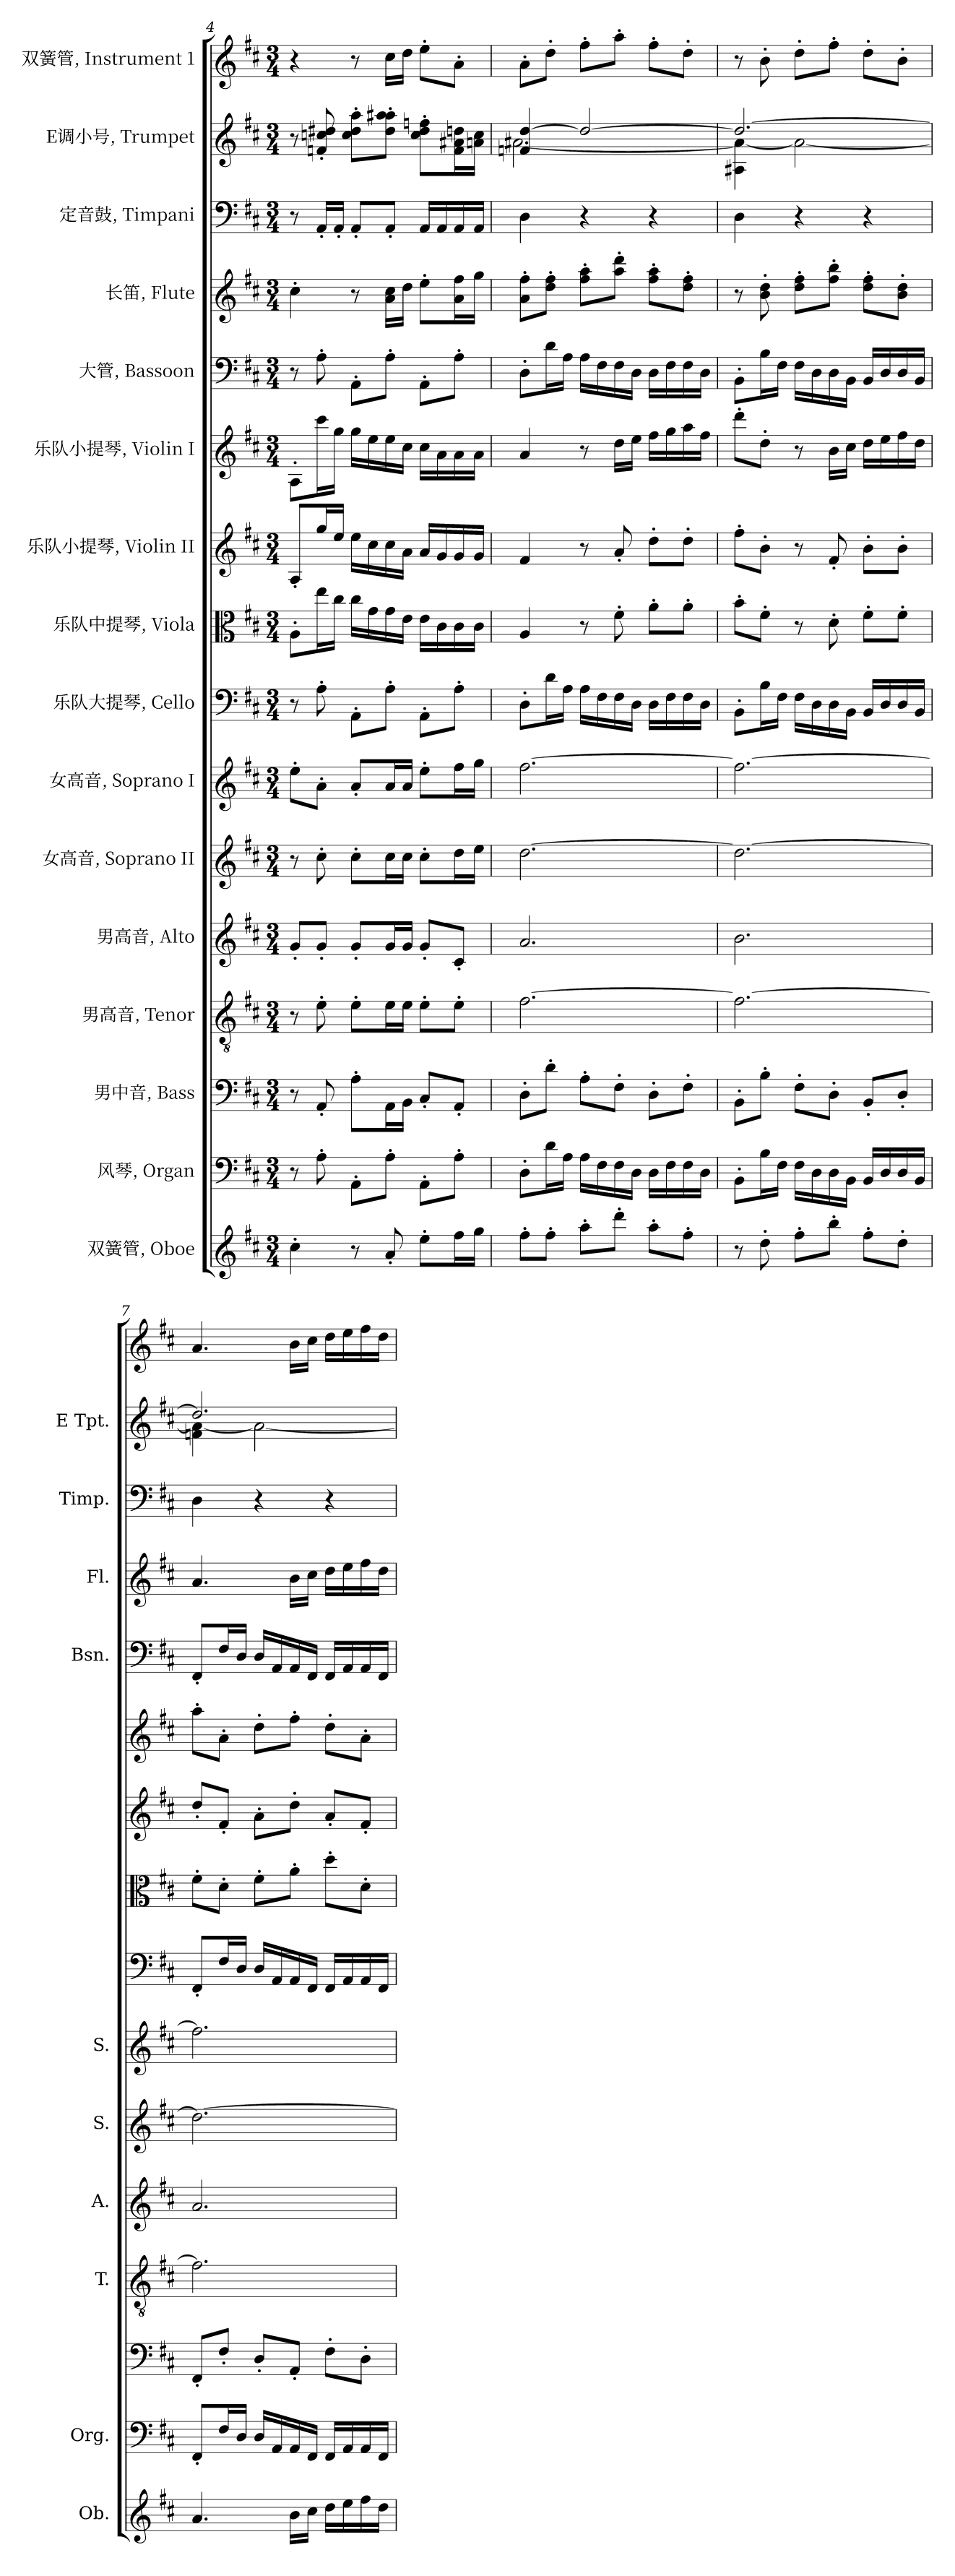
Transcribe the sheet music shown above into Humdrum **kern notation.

**kern	**kern	**kern	**kern	**kern	**kern	**kern	**kern	**kern	**kern	**kern	**kern	**kern	**kern	**kern	**kern
*part16	*part15	*part14	*part13	*part12	*part11	*part10	*part9	*part8	*part7	*part6	*part5	*part4	*part3	*part2	*part1
*staff16	*staff15	*staff14	*staff13	*staff12	*staff11	*staff10	*staff9	*staff8	*staff7	*staff6	*staff5	*staff4	*staff3	*staff2	*staff1
*I"双簧管, Oboe	*I"风琴, Organ	*I"男中音, Bass	*I"男高音, Tenor	*I"男高音, Alto	*I"女高音, Soprano II	*I"女高音, Soprano I	*I"乐队大提琴, Cello	*I"乐队中提琴, Viola	*I"乐队小提琴, Violin II	*I"乐队小提琴, Violin I	*I"大管, Bassoon	*I"长笛, Flute	*I"定音鼓, Timpani	*I"E调小号, Trumpet	*I"双簧管, Instrument  1
*I'Ob.	*I'Org.	*	*I'T.	*I'A.	*I'S.	*I'S.	*	*	*	*	*I'Bsn.	*I'Fl.	*I'Timp.	*I'E Tpt.	*
*clefG2	*clefF4	*clefF4	*clefGv2	*clefG2	*clefG2	*clefG2	*clefF4	*clefC3	*clefG2	*clefG2	*clefF4	*clefG2	*clefF4	*clefG2	*clefG2
*	*	*	*	*	*	*	*	*	*	*	*	*	*	*ITrd1c2	*
*k[f#c#]	*k[f#c#]	*k[f#c#]	*k[f#c#]	*k[f#c#]	*k[f#c#]	*k[f#c#]	*k[f#c#]	*k[f#c#]	*k[f#c#]	*k[f#c#]	*k[f#c#]	*k[f#c#]	*k[f#c#]	*k[]	*k[f#c#]
*M3/4	*M3/4	*M3/4	*M3/4	*M3/4	*M3/4	*M3/4	*M3/4	*M3/4	*M3/4	*M3/4	*M3/4	*M3/4	*M3/4	*M3/4	*M3/4
=4	=4	=4	=4	=4	=4	=4	=4	=4	=4	=4	=4	=4	=4	=4	=4
4cc#'\	8r	8r	8r	8g'/L	8r	8ee'\L	8r	8A'\L	8A'/L	8A'\L	8r	4cc#'\	8r	8r	4r
.	8A'\	8AA'/	8e'\	8g'/J	8cc#'\	8a'\J	8A'\	16ee\L	16gg/L	16ccc#\L	8A'\	.	16AA'/LL	8e-X/' 8b-X/' 8cc#X/'	.
.	.	.	.	.	.	.	.	16cc#\JJ	16ee/JJ	16gg\JJ	.	.	16AA'/JJ	.	.
8r	8AA'\L	8A'\L	8e'\L	8g'/L	8cc#'\L	8a'/L	8AA'\L	16cc#\LL	16ee\LL	16gg\LL	8AA'\L	8r	8AA'/L	8b-\' 8cc#\' 8gg\'L	8r
.	.	.	.	.	.	.	.	16g\	16cc#\	16ee\	.	.	.	.	.
8a'/	8A'\J	16AA\L	16e\L	16g/L	16cc#\L	16a/L	8A'\J	16g\	16cc#\	16ee\	8A'\J	16a\ 16cc#\LL	8AA'/J	8cc#\' 8gg\' 8gg#X\'J	16cc#\LL
.	.	16BB\JJ	16e\JJ	16g/JJ	16cc#\JJ	16a/JJ	.	16e\JJ	16a\JJ	16cc#\JJ	.	16dd\JJ	.	.	16dd\JJ
8ee'\L	8AA'\L	8C#'/L	8e'\L	8g'/L	8cc#'\L	8ee'\L	8AA'\L	16e\LL	16a/LL	16cc#\LL	8AA'\L	8ee'\L	16AA/LL	8b-\' 8cc#\' 8ee-X\'L	8ee'\L
.	.	.	.	.	.	.	.	16c#\	16g/	16a\	.	.	16AA/	.	.
16ff#\L	8A'\J	8AA'/J	8e'\J	8c#'/J	16dd\L	16ff#\L	8A'\J	16c#\	16g/	16a\	8A'\J	16a\ 16ff#\L	16AA/	16e-\ 16g#X\ 16ccn\L	8a'\J
16gg\JJ	.	.	.	.	16ee\JJ	16gg\JJ	.	16c#\JJ	16g/JJ	16a\JJ	.	16gg\JJ	16AA/JJ	16gn\ 16b-\JJ	.
=5	=5	=5	=5	=5	=5	=5	=5	=5	=5	=5	=5	=5	=5	=5	=5
*	*	*	*	*	*	*	*	*	*	*	*	*	*	*^	*
8ff#'\L	8D'\L	8D'\L	[2.f#\	2.a/	[2.dd\	[2.ff#\	8D'\L	4A/	4f#/	4a/	8D'\L	8a\' 8ff#\'L	4D\	4e-X/ [4cc/	[2.g#X\	8a'\L
8ff#'\J	16d\L	8d'\J	.	.	.	.	16d\L	.	.	.	16d\L	8dd\' 8ff#\'J	.	.	.	8dd'\J
.	16A\JJ	.	.	.	.	.	16A\JJ	.	.	.	16A\JJ	.	.	.	.	.
8aa'\L	16A\LL	8A'\L	.	.	.	.	16A\LL	8r	8r	8r	16A\LL	8ff#\' 8aa\'L	4r	2cc/_	.	8ff#'\L
.	16F#\	.	.	.	.	.	16F#\	.	.	.	16F#\	.	.	.	.	.
8ddd'\J	16F#\	8F#'\J	.	.	.	.	16F#\	8f#'\	8a'/	16dd\LL	16F#\	8aa\' 8ddd\'J	.	.	.	8aa'\J
.	16D\JJ	.	.	.	.	.	16D\JJ	.	.	16ee\JJ	16D\JJ	.	.	.	.	.
8aa'\L	16D\LL	8D'\L	.	.	.	.	16D\LL	8a'\L	8dd'\L	16ff#\LL	16D\LL	8ff#\' 8aa\'L	4r	.	.	8ff#'\L
.	16F#\	.	.	.	.	.	16F#\	.	.	16gg\	16F#\	.	.	.	.	.
8ff#'\J	16F#\	8F#'\J	.	.	.	.	16F#\	8a'\J	8dd'\J	16aa\	16F#\	8dd\' 8ff#\'J	.	.	.	8dd'\J
.	16D\JJ	.	.	.	.	.	16D\JJ	.	.	16ff#\JJ	16D\JJ	.	.	.	.	.
!!LO:PB:g=z
=6	=6	=6	=6	=6	=6	=6	=6	=6	=6	=6	=6	=6	=6	=6	=6	=6
8r	8BB'\L	8BB'\L	2.f#\_	2.b\	2.dd\_	2.ff#\_	8BB'\L	8b'\L	8ff#'\L	8ddd'\L	8BB'\L	8r	4D\	2.cc/_	4G#X\ 4g#\_	8r
8dd'\	16B\L	8B'\J	.	.	.	.	16B\L	8f#'\J	8b'\J	8dd'\J	16B\L	8b\' 8dd\'	.	.	.	8b'\
.	16F#\JJ	.	.	.	.	.	16F#\JJ	.	.	.	16F#\JJ	.	.	.	.	.
8ff#'\L	16F#\LL	8F#'\L	.	.	.	.	16F#\LL	8r	8r	8r	16F#\LL	8dd\' 8ff#\'L	4r	.	2g#\_	8dd'\L
.	16D\	.	.	.	.	.	16D\	.	.	.	16D\	.	.	.	.	.
8bb'\J	16D\	8D'\J	.	.	.	.	16D\	8d'\	8f#'/	16b\LL	16D\	8ff#\' 8bb\'J	.	.	.	8ff#'\J
.	16BB\JJ	.	.	.	.	.	16BB\JJ	.	.	16cc#\JJ	16BB\JJ	.	.	.	.	.
8ff#'\L	16BB/LL	8BB'/L	.	.	.	.	16BB/LL	8f#'\L	8b'\L	16dd\LL	16BB/LL	8dd\' 8ff#\'L	4r	.	.	8dd'\L
.	16D/	.	.	.	.	.	16D/	.	.	16ee\	16D/	.	.	.	.	.
8dd'\J	16D/	8D'/J	.	.	.	.	16D/	8f#'\J	8b'\J	16ff#\	16D/	8b\' 8dd\'J	.	.	.	8b'\J
.	16BB/JJ	.	.	.	.	.	16BB/JJ	.	.	16dd\JJ	16BB/JJ	.	.	.	.	.
=7	=7	=7	=7	=7	=7	=7	=7	=7	=7	=7	=7	=7	=7	=7	=7	=7
4.a/	8FF#'/L	8FF#'/L	2.f#\]	2.a/	2.dd\_	2.ff#\]	8FF#'/L	8f#'\L	8dd'/L	8aa'\L	8FF#'/L	4.a/	4D\	2.cc/]	4e-X\ 4g#\_	4.a/
.	16F#/L	8F#'/J	.	.	.	.	16F#/L	8d'\J	8f#'/J	8a'\J	16F#/L	.	.	.	.	.
.	16D/JJ	.	.	.	.	.	16D/JJ	.	.	.	16D/JJ	.	.	.	.	.
.	16D/LL	8D'/L	.	.	.	.	16D/LL	8f#'\L	8a'\L	8dd'\L	16D/LL	.	4r	.	2g#\_	.
.	16AA/	.	.	.	.	.	16AA/	.	.	.	16AA/	.	.	.	.	.
16b\LL	16AA/	8AA'/J	.	.	.	.	16AA/	8a'\J	8dd'\J	8ff#'\J	16AA/	16b\LL	.	.	.	16b\LL
16cc#\JJ	16FF#/JJ	.	.	.	.	.	16FF#/JJ	.	.	.	16FF#/JJ	16cc#\JJ	.	.	.	16cc#\JJ
16dd\LL	16FF#/LL	8F#'\L	.	.	.	.	16FF#/LL	8dd'\L	8a'/L	8dd'\L	16FF#/LL	16dd\LL	4r	.	.	16dd\LL
16ee\	16AA/	.	.	.	.	.	16AA/	.	.	.	16AA/	16ee\	.	.	.	16ee\
16ff#\	16AA/	8D'\J	.	.	.	.	16AA/	8d'\J	8f#'/J	8a'\J	16AA/	16ff#\	.	.	.	16ff#\
16dd\JJ	16FF#/JJ	.	.	.	.	.	16FF#/JJ	.	.	.	16FF#/JJ	16dd\JJ	.	.	.	16dd\JJ
*	*	*	*	*	*	*	*	*	*	*	*	*	*	*v	*v	*
=	=	=	=	=	=	=	=	=	=	=	=	=	=	=	=
*-	*-	*-	*-	*-	*-	*-	*-	*-	*-	*-	*-	*-	*-	*-	*-
